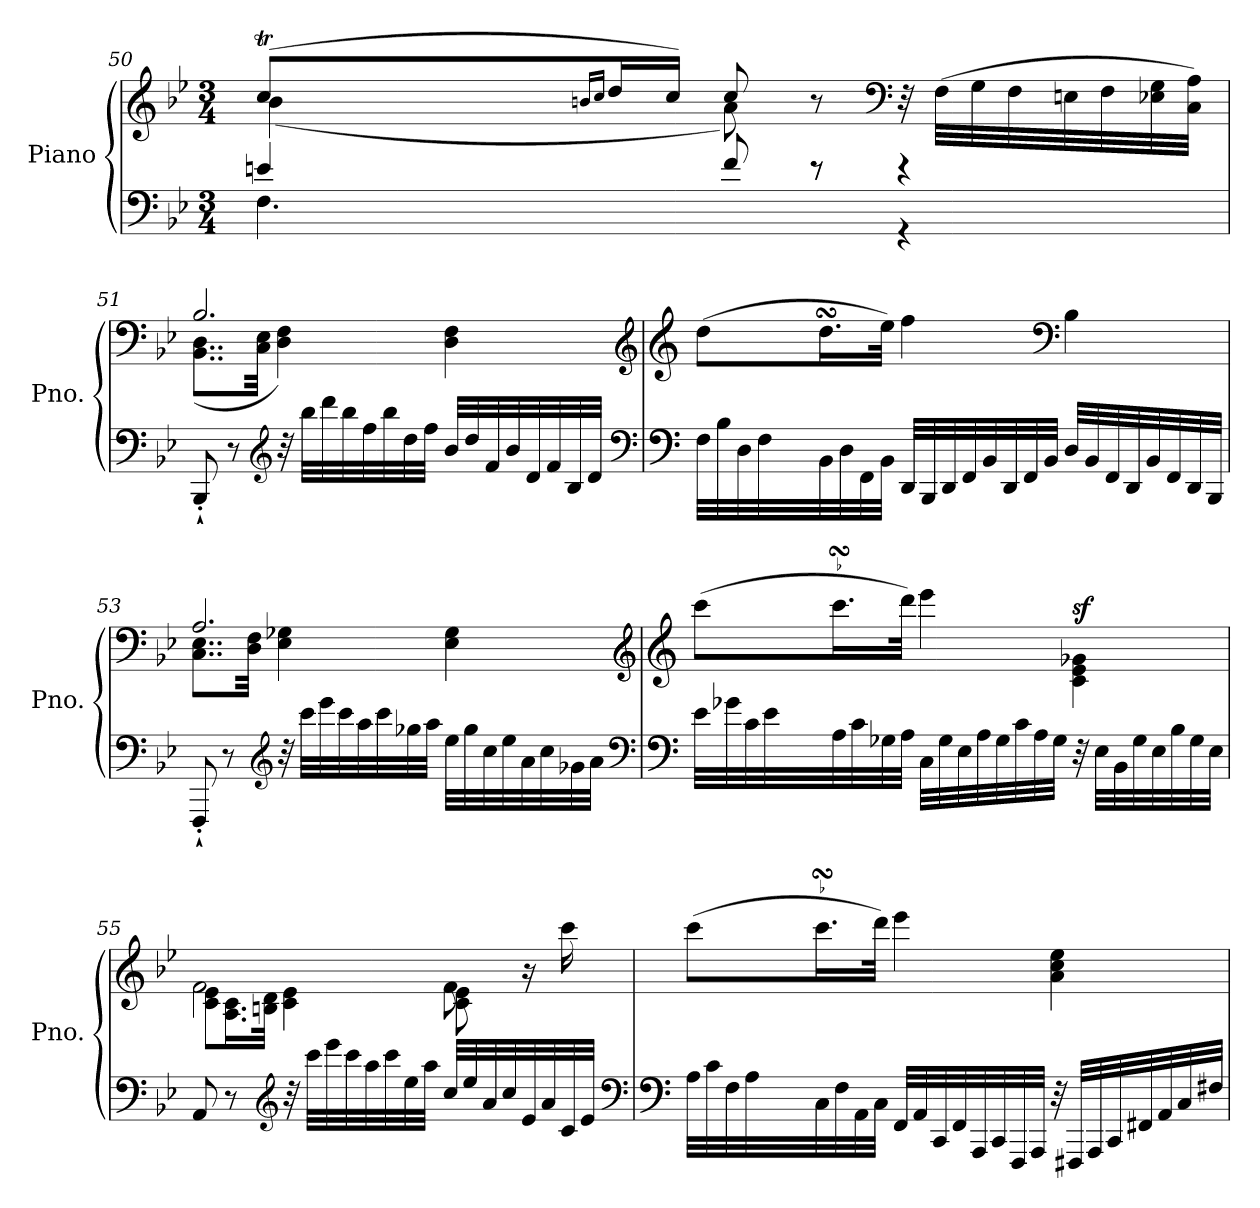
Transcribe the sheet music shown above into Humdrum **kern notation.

**kern	**kern	**dynam
*part1	*part1	*part1
*staff2	*staff1	*staff1/2
*I"Piano	*	*
*I'Pno.	*	*
!!LO:LB:g=z
*clefF4	*clefG2	*
*k[b-e-]	*k[b-e-]	*
*B-:	*B-:	*
*M3/4	*M3/4	*
=50	=50	=50
*^	*^	*
*	*	*	*^	*
4en/	4.F\	(8ccT/L	(4b-\	64ddyy	.
.	.	.	.	64ccyy	.
.	.	.	.	64ddyy	.
.	.	.	.	64ccyy	.
.	.	.	.	64ddyy	.
.	.	.	.	64ccyy	.
.	.	.	.	64bnyy	.
.	.	.	.	64ccyy	.
.	.	16qbn/LL	.	.	.
.	.	16qcc/JJ	.	.	.
.	.	16dd/L	.	2ryy	.
.	.	16cc/JJ)	.	.	.
8f/	.	8cc/	8a\)	.	.
8r	8re	8r	4.ryy	.	.
*	*	*clefF4	*	*	*
4r	4r	32r	.	.	.
.	.	(32F\LLL	.	.	.
.	.	32G\	.	.	.
.	.	32F\	.	.	.
.	.	32En\	.	8ryy	.
.	.	32F\	.	.	.
.	.	32E-X\ 32G\	.	.	.
.	.	32C\ 32A\JJJ)	.	.	.
*v	*v	*	*	*	*
*	*	*v	*v	*
=51	=51	=51	=51
8BBB-`'/	2.B-/	(8..BB-\ 8..D\L	.
8r	.	.	.
.	.	32C\ 32E-\Jkk	.
*clefG2	*	*	*
32r	.	4D\ 4F\)	.
32bb-\LLL	.	.	.
32ddd\	.	.	.
32bb-\	.	.	.
32ff\	.	.	.
32bb-\	.	.	.
32dd\	.	.	.
32ff\JJJ	.	.	.
32b-/LLL	.	4D\ 4F\	.
32dd/	.	.	.
32f/	.	.	.
32b-/	.	.	.
32d/	.	.	.
32f/	.	.	.
32B-/	.	.	.
32d/JJJ	.	.	.
*clefF4	*clefG2	*	*
!!LO:LB:g=z	!!
=52	=52	=52	=52
*clefF4	*clefG2	*	*
32F\LLL	(8dd\L	16.ryy	.
32B-\	.	.	.
32D\	.	.	.
*	*	*Xtuplet	*
32F\	.	96ee-yy	.
.	.	96ddyy	.
.	.	96ccyy	.
32BB-\	16.ddsSsS\L	2ryy	.
32D\	.	.	.
32FF\	.	.	.
32BB-\JJJ	32ee-\JJk)	.	.
32DD/LLL	4ff\	.	.
32BBB-/	.	.	.
32DD/	.	.	.
32FF/	.	.	.
32BB-/	.	.	.
32DD/	.	.	.
32FF/	.	.	.
32BB-/JJJ	.	.	.
*	*clefF4	*	*
32D/LLL	4B-\	.	.
32BB-/	.	.	.
32FF/	.	.	.
32DD/	.	.	.
32BB-/	.	8ryy	.
32FF/	.	.	.
32DD/	.	.	.
32BBB-/JJJ	.	.	.
=53	=53	=53	=53
8FFF`'/	2.A/	8..C\ 8..E-\L	.
8r	.	.	.
.	.	32D\ 32F\Jkk	.
*clefG2	*	*	*
32r	.	4E-\ 4G-X\	.
32ccc\LLL	.	.	.
32eee-\	.	.	.
32ccc\	.	.	.
32aa\	.	.	.
32ccc\	.	.	.
32gg-X\	.	.	.
32aa\JJJ	.	.	.
32ee-\LLL	.	4E-\ 4G-\	.
32gg-\	.	.	.
32cc\	.	.	.
32ee-\	.	.	.
32a\	.	.	.
32cc\	.	.	.
32g-X\	.	.	.
32a\JJJ	.	.	.
*clefF4	*clefG2	*	*
!!LO:LB:g=z	!!
=54	=54	=54	=54
*clefF4	*clefG2	*	*
32e-\LLL	(8ccc\L	16.ryy	.
32g-X\	.	.	.
32c\	.	.	.
32e-\	.	96dddyy	.
.	.	96cccyy	.
.	.	96bbnyy	.
32A\	16.cccsSSS\L	2ryy	.
32c\	.	.	.
32G-X\	.	.	.
32A\JJJ	32ddd\JJk)	.	.
32C\LLL	4eee-\	.	.
32G-\	.	.	.
32E-\	.	.	.
32A\	.	.	.
32G-\	.	.	.
32c\	.	.	.
32A\	.	.	.
32G-\JJJ	.	.	.
!	!	!	!LO:DY:a
32r	4c\ 4e-\ 4g-X\	.	sf
32E-\LLL	.	.	.
32BB-\	.	.	.
32G-\	.	.	.
32E-\	.	8ryy	.
32B-\	.	.	.
32G-\	.	.	.
32E-\JJJ	.	.	.
=55	=55	=55	=55
8AA/	2f\	8c\ 8e-\L	.
8r	.	16.A\ 16.c\L	.
.	.	32Bn\ 32d\JJk	.
*clefG2	*	*	*
32r	.	4c\ 4e-\	.
32ccc\LLL	.	.	.
32eee-\	.	.	.
32ccc\	.	.	.
32aa\	.	.	.
32ccc\	.	.	.
32ee-\	.	.	.
32aa\JJJ	.	.	.
32cc/LLL	8f\	8c\ 8e-\	.
32ee-/	.	.	.
32a/	.	.	.
32cc/	.	.	.
32e-/	16r	8ryy	.
32a/	.	.	.
32c/	16ccc\	.	.
32e-/JJJ	.	.	.
*clefF4	*	*	*
!!LO:LB:g=z	!!
=56	=56	=56	=56
*clefF4	*	*	*
32A\LLL	(8ccc\L	16.ryy	.
32c\	.	.	.
32F\	.	.	.
32A\	.	96dddyy	.
.	.	96cccyy	.
.	.	96bbnyy	.
32C\	16.cccsSSS\L	2ryy	.
32F\	.	.	.
32AA\	.	.	.
32C\JJJ	32ddd\JJk)	.	.
32FF/LLL	4eee-\	.	.
32AA/	.	.	.
32CC/	.	.	.
32FF/	.	.	.
32AAA/	.	.	.
32CC/	.	.	.
32FFF/	.	.	.
32AAA/JJJ	.	.	.
32r	4a\ 4cc\ 4ee-\	.	.
32FFF#X/LLL	.	.	.
32AAA/	.	.	.
32CC/	.	.	.
32FF#X/	.	8ryy	.
32AA/	.	.	.
32C/	.	.	.
32F#X/JJJ	.	.	.
*	*v	*v	*
=	=	=
*-	*-	*-
